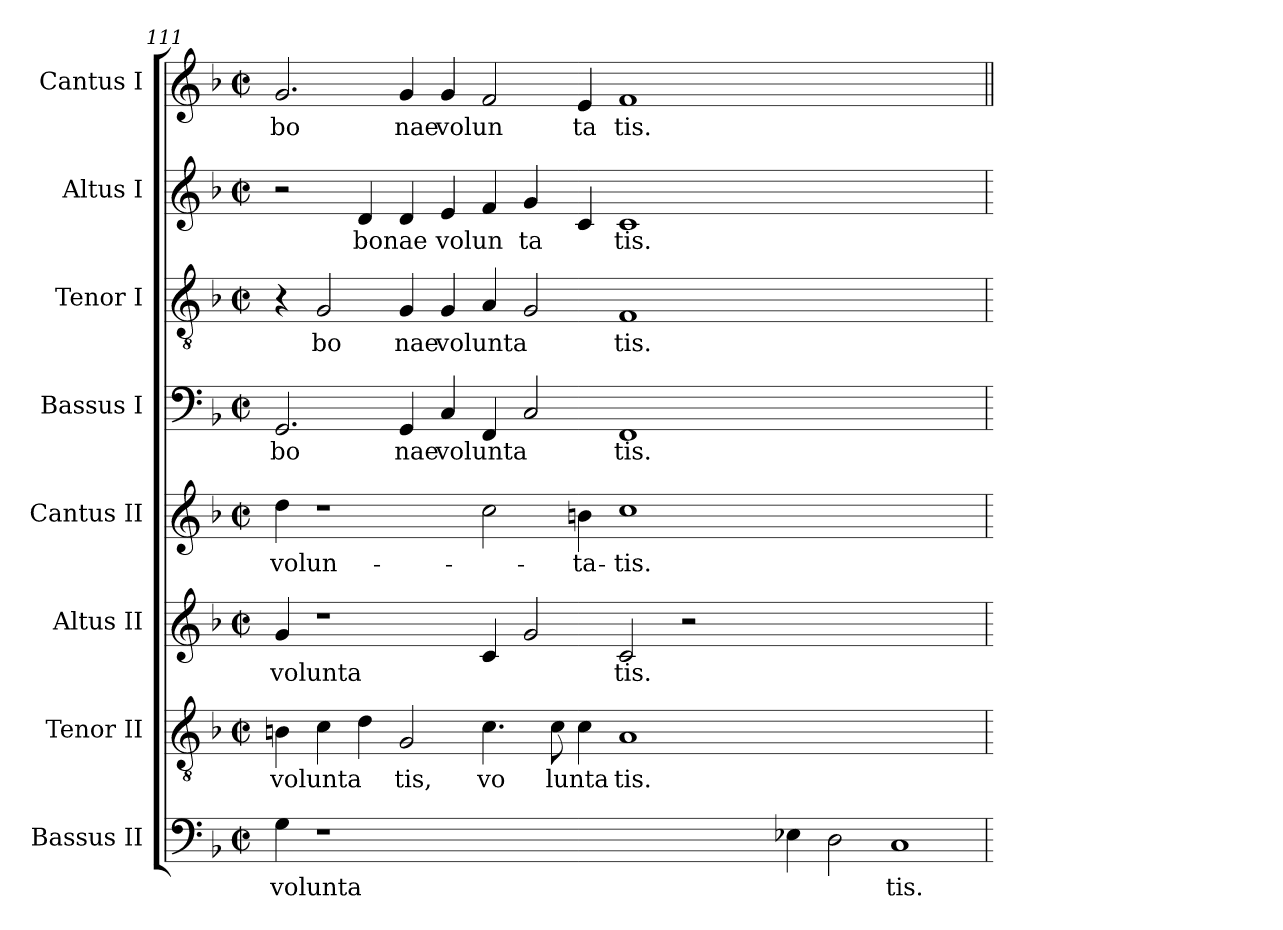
**kern	**text	**kern	**text	**kern	**text	**kern	**text	**kern	**text	**kern	**text	**kern	**text	**kern	**text
*part8	*part8	*part7	*part7	*part6	*part6	*part5	*part5	*part4	*part4	*part3	*part3	*part2	*part2	*part1	*part1
*staff8	*staff8	*staff7	*staff7	*staff6	*staff6	*staff5	*staff5	*staff4	*staff4	*staff3	*staff3	*staff2	*staff2	*staff1	*staff1
*I"Bassus II	*	*I"Tenor II	*	*I"Altus II	*	*I"Cantus II	*	*I"Bassus I	*	*I"Tenor I	*	*I"Altus I	*	*I"Cantus I	*
!!LO:LB:g=z
*clefF4	*	*clefGv2	*	*clefG2	*	*clefG2	*	*clefF4	*	*clefGv2	*	*clefG2	*	*clefG2	*
*k[b-]	*	*k[b-]	*	*k[b-]	*	*k[b-]	*	*k[b-]	*	*k[b-]	*	*k[b-]	*	*k[b-]	*
*F:	*	*F:	*	*F:	*	*F:	*	*F:	*	*F:	*	*F:	*	*F:	*
*M2/2	*	*M2/2	*	*M2/2	*	*M2/2	*	*M2/2	*	*M2/2	*	*M2/2	*	*M2/2	*
*met(c|)	*	*met(c|)	*	*met(c|)	*	*met(c|)	*	*met(c|)	*	*met(c|)	*	*met(c|)	*	*met(c|)	*
=111	=111	=111	=111	=111	=111	=111	=111	=111	=111	=111	=111	=111	=111	=111	=111
!	!LO:LY:b	!	!LO:LY:b	!	!LO:LY:b	!	!LO:LY:b	!	!LO:LY:b:cj	!	!	!	!	!	!LO:LY:b:cj
4G\	volunta	4Bn\	volunta	4g/	volunta	4dd\	volun-	2.GG/	bo	4r	.	2r	.	2.g/	bo
!LO:N:vis=1	!	!	!	!	!	!	!	!	!	!	!LO:LY:b:cj	!	!	!	!
0.r	.	4c\	.	1r	.	1r	.	.	.	2G/	bo	.	.	.	.
!	!	!	!	!	!	!	!	!	!	!	!	!	!LO:LY:b	!	!
.	.	4d\	.	.	.	.	.	.	.	.	.	4d/	bonae	.	.
!	!	!	!LO:LY:b:cj	!	!	!	!	!	!LO:LY:b:cj	!	!LO:LY:b:cj	!	!	!	!LO:LY:b:cj
.	.	2G/	tis,	.	.	.	.	4GG/	nae	4G/	nae	4d/	.	4g/	nae
!	!	!	!	!	!	!	!	!	!LO:LY:b	!	!LO:LY:b	!	!LO:LY:b	!	!LO:LY:b
.	.	.	.	.	.	.	.	4C/	volunta	4G/	volunta	4e/	volun	4g/	volun
!	!	!	!LO:LY:b:cj	!	!	!	!	!	!	!	!	!	!	!	!
.	.	4.c\	vo	4c/	.	2cc\	.	4FF/	.	4A/	.	4f/	.	2f/	.
!	!	!	!	!	!	!	!	!	!	!	!	!	!LO:LY:b:cj	!	!
.	.	.	.	2g/	.	.	.	2C/	.	2G/	.	4g/	ta	.	.
!	!	!	!LO:LY:b:cj	!	!	!	!	!	!	!	!	!	!	!	!
.	.	8c\	lunta	.	.	.	.	.	.	.	.	.	.	.	.
!	!	!	!	!	!	!	!LO:LY:b:cj	!	!	!	!	!	!	!	!LO:LY:b:cj
.	.	4c\	.	.	.	4bn\	-ta-	.	.	.	.	4c/	.	4e/	ta
!	!	!	!LO:LY:b:cj	!	!LO:LY:b:cj	!	!LO:LY:b:cj	!	!LO:LY:b:cj	!	!LO:LY:b:cj	!	!LO:LY:b:cj	!	!LO:LY:b:cj
.	.	1A	tis.	2c/	tis.	1cc	-tis.	1FF	tis.	1F	tis.	1c	tis.	1f	tis.
.	.	.	.	2r	.	.	.	.	.	.	.	.	.	.	.
.	.	0ryy	.	0ryy	.	0ryy	.	0ryy	.	0ryy	.	0ryy	.	0ryy	.
4E-X\	.	.	.	.	.	.	.	.	.	.	.	.	.	.	.
2D\	.	.	.	.	.	.	.	.	.	.	.	.	.	.	.
!	!LO:LY:b:cj	!	!	!	!	!	!	!	!	!	!	!	!	!	!
1C	tis.	.	.	.	.	.	.	.	.	.	.	.	.	.	.
=	=||	=	=||	=	=||	=	=||	=	=||	=	=||	=	=||	=||	=||
*-	*-	*-	*-	*-	*-	*-	*-	*-	*-	*-	*-	*-	*-	*-	*-
